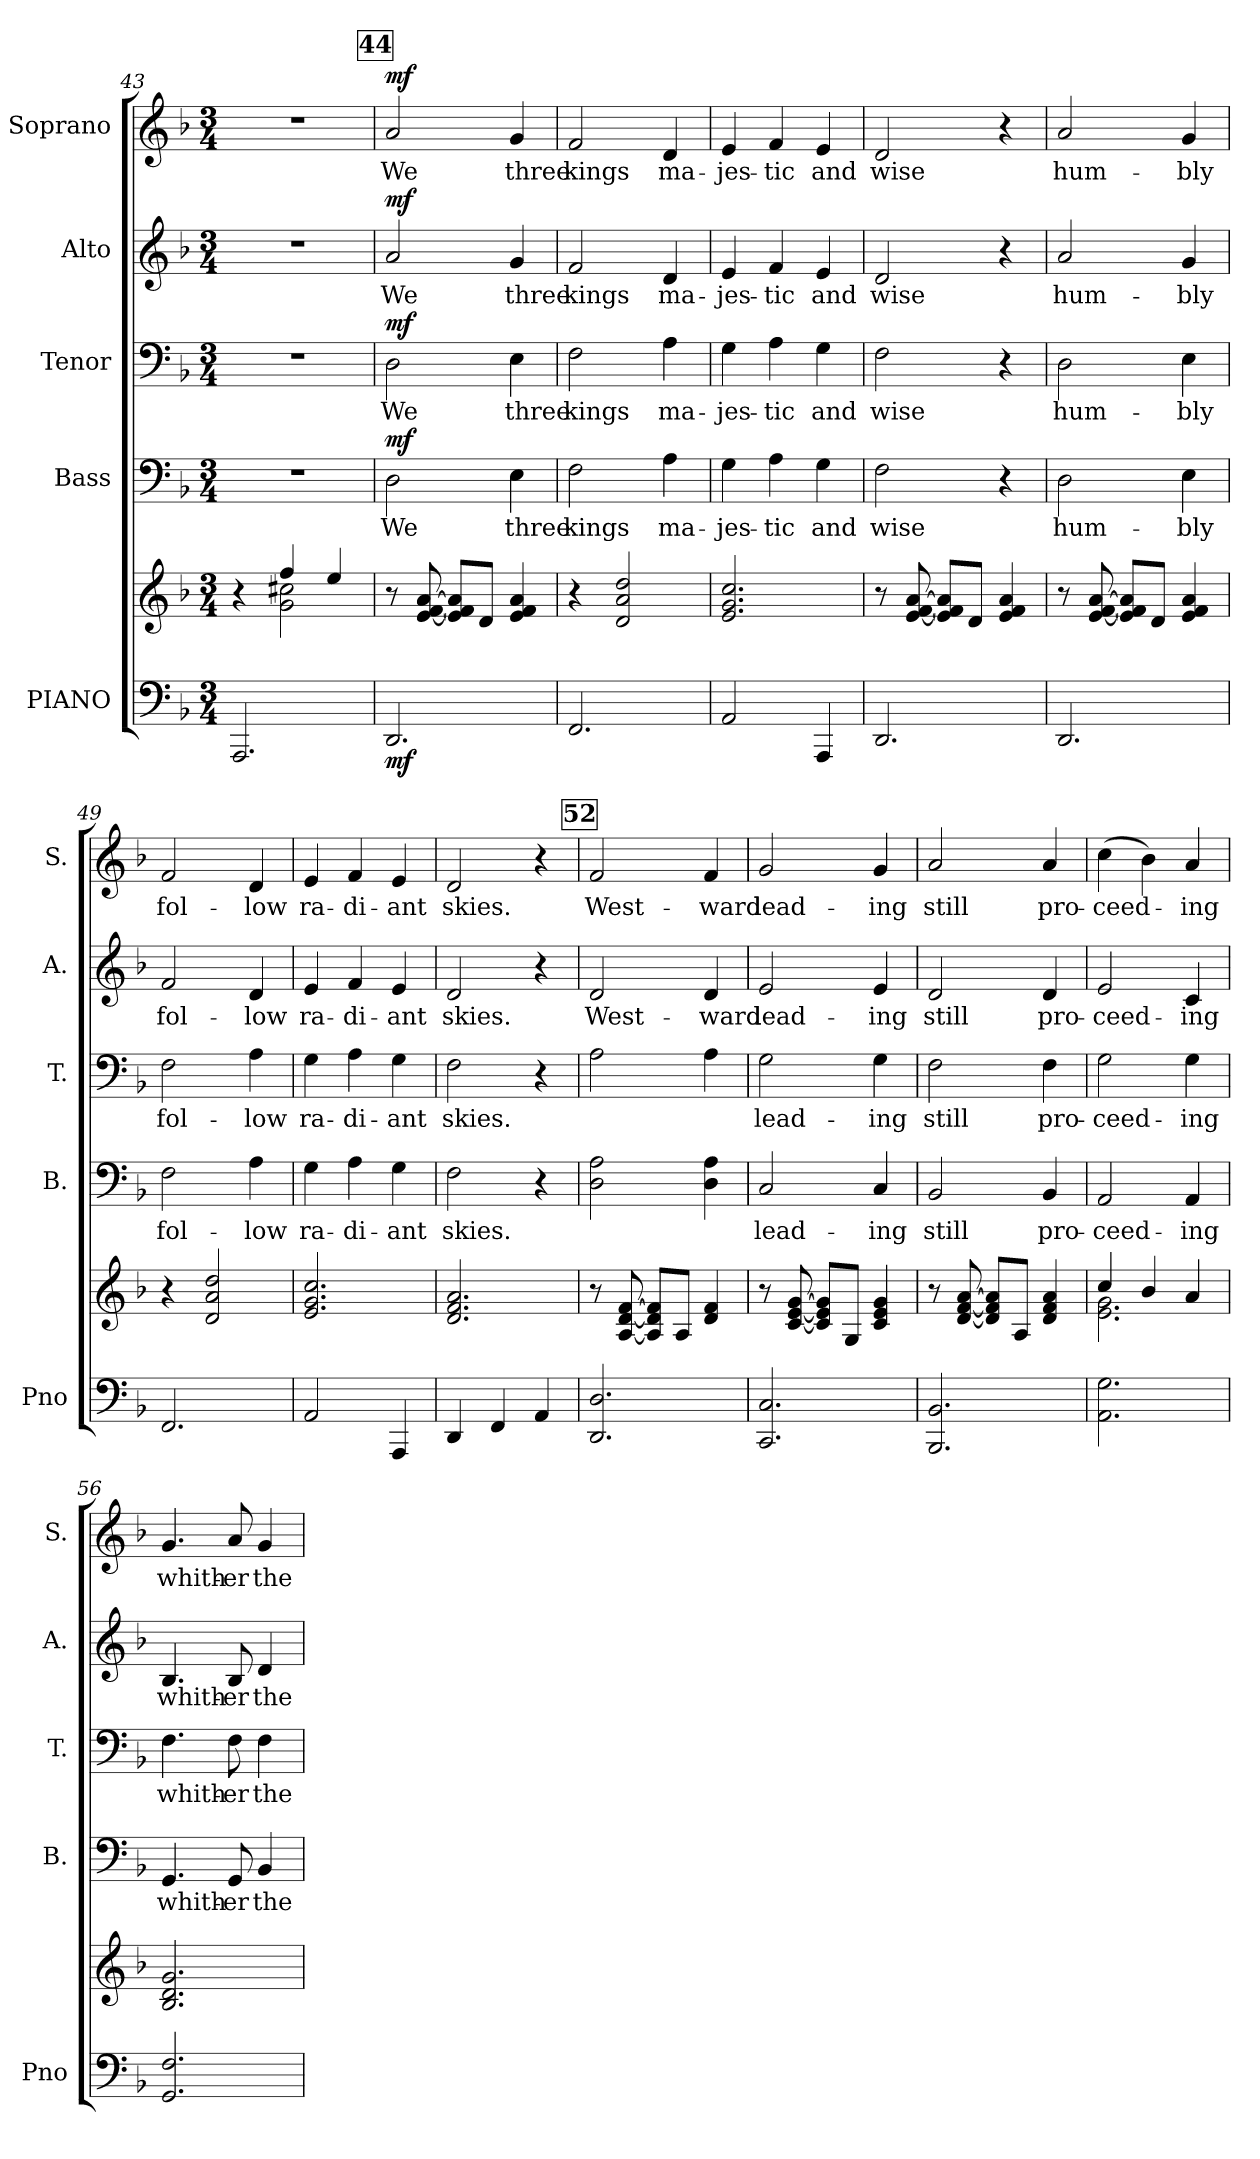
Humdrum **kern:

**kern	**kern	**dynam	**kern	**text	**dynam	**kern	**text	**dynam	**kern	**text	**dynam	**kern	**text	**dynam
*part5	*part5	*part5	*part4	*part4	*part4	*part3	*part3	*part3	*part2	*part2	*part2	*part1	*part1	*part1
*staff6	*staff5	*staff5/6	*staff4	*staff4	*staff4	*staff3	*staff3	*staff3	*staff2	*staff2	*staff2	*staff1	*staff1	*staff1
*I"PIANO	*	*	*I"Bass	*	*	*I"Tenor	*	*	*I"Alto	*	*	*I"Soprano	*	*
*I'Pno	*	*	*I'B.	*	*	*I'T.	*	*	*I'A.	*	*	*I'S.	*	*
*clefF4	*clefG2	*	*clefF4	*	*	*clefF4	*	*	*clefG2	*	*	*clefG2	*	*
*k[b-]	*k[b-]	*	*k[b-]	*	*	*k[b-]	*	*	*k[b-]	*	*	*k[b-]	*	*
*M3/4	*M3/4	*	*M3/4	*	*	*M3/4	*	*	*M3/4	*	*	*M3/4	*	*
=43	=43	=43	=43	=43	=43	=43	=43	=43	=43	=43	=43	=43	=43	=43
*	*^	*	*	*	*	*	*	*	*	*	*	*	*	*
2.AAA/	4r	4ryy	.	2.r	.	.	2.r	.	.	2.r	.	.	2.r	.	.
.	4ff/	2g\ 2cc#X\	.	.	.	.	.	.	.	.	.	.	.	.	.
.	4ee/	.	.	.	.	.	.	.	.	.	.	.	.	.	.
*	*v	*v	*	*	*	*	*	*	*	*	*	*	*	*	*
!!LO:LB:g=z
!!LO:REH:place=s1:a:B:cj:fs=14:t=44
=44	=44	=44	=44	=44	=44	=44	=44	=44	=44	=44	=44	=44	=44	=44
!	!	!LO:DY:b=2	!	!LO:LY:b	!LO:DY:a	!	!LO:LY:b	!LO:DY:a	!	!LO:LY:b	!LO:DY:a	!	!LO:LY:b	!LO:DY:a
2.DD/	8r	mf	2D\	We	mf	2D\	We	mf	2a/	We	mf	2a/	We	mf
.	[8e/ [8f/ [8a/	.	.	.	.	.	.	.	.	.	.	.	.	.
.	8e/] 8f/] 8a/]L	.	.	.	.	.	.	.	.	.	.	.	.	.
.	8d/J	.	.	.	.	.	.	.	.	.	.	.	.	.
!	!	!	!	!LO:LY:b	!	!	!LO:LY:b	!	!	!LO:LY:b	!	!	!LO:LY:b	!
.	4e/ 4f/ 4a/	.	4E\	three	.	4E\	three	.	4g/	three	.	4g/	three	.
=45	=45	=45	=45	=45	=45	=45	=45	=45	=45	=45	=45	=45	=45	=45
!	!	!	!	!LO:LY:b	!	!	!LO:LY:b	!	!	!LO:LY:b	!	!	!LO:LY:b	!
2.FF/	4r	.	2F\	kings	.	2F\	kings	.	2f/	kings	.	2f/	kings	.
.	2d/ 2a/ 2dd/	.	.	.	.	.	.	.	.	.	.	.	.	.
!	!	!	!	!LO:LY:b	!	!	!LO:LY:b	!	!	!LO:LY:b	!	!	!LO:LY:b	!
.	.	.	4A\	ma-	.	4A\	ma-	.	4d/	ma-	.	4d/	ma-	.
=46	=46	=46	=46	=46	=46	=46	=46	=46	=46	=46	=46	=46	=46	=46
!	!	!	!	!LO:LY:b	!	!	!LO:LY:b	!	!	!LO:LY:b	!	!	!LO:LY:b	!
2AA/	2.e/ 2.g/ 2.cc/	.	4G\	-jes-	.	4G\	-jes-	.	4e/	-jes-	.	4e/	-jes-	.
!	!	!	!	!LO:LY:b	!	!	!LO:LY:b	!	!	!LO:LY:b	!	!	!LO:LY:b	!
.	.	.	4A\	-tic	.	4A\	-tic	.	4f/	-tic	.	4f/	-tic	.
!	!	!	!	!LO:LY:b	!	!	!LO:LY:b	!	!	!LO:LY:b	!	!	!LO:LY:b	!
4AAA/	.	.	4G\	and	.	4G\	and	.	4e/	and	.	4e/	and	.
=47	=47	=47	=47	=47	=47	=47	=47	=47	=47	=47	=47	=47	=47	=47
!	!	!	!	!LO:LY:b	!	!	!LO:LY:b	!	!	!LO:LY:b	!	!	!LO:LY:b	!
2.DD/	8r	.	2F\	wise	.	2F\	wise	.	2d/	wise	.	2d/	wise	.
.	[8e/ [8f/ [8a/	.	.	.	.	.	.	.	.	.	.	.	.	.
.	8e/] 8f/] 8a/]L	.	.	.	.	.	.	.	.	.	.	.	.	.
.	8d/J	.	.	.	.	.	.	.	.	.	.	.	.	.
.	4e/ 4f/ 4a/	.	4r	.	.	4r	.	.	4r	.	.	4r	.	.
=48	=48	=48	=48	=48	=48	=48	=48	=48	=48	=48	=48	=48	=48	=48
!	!	!	!	!LO:LY:b	!	!	!LO:LY:b	!	!	!LO:LY:b	!	!	!LO:LY:b	!
2.DD/	8r	.	2D\	hum-	.	2D\	hum-	.	2a/	hum-	.	2a/	hum-	.
.	[8e/ [8f/ [8a/	.	.	.	.	.	.	.	.	.	.	.	.	.
.	8e/] 8f/] 8a/]L	.	.	.	.	.	.	.	.	.	.	.	.	.
.	8d/J	.	.	.	.	.	.	.	.	.	.	.	.	.
!	!	!	!	!LO:LY:b	!	!	!LO:LY:b	!	!	!LO:LY:b	!	!	!LO:LY:b	!
.	4e/ 4f/ 4a/	.	4E\	-bly	.	4E\	-bly	.	4g/	-bly	.	4g/	-bly	.
=49	=49	=49	=49	=49	=49	=49	=49	=49	=49	=49	=49	=49	=49	=49
!	!	!	!	!LO:LY:b	!	!	!LO:LY:b	!	!	!LO:LY:b	!	!	!LO:LY:b	!
2.FF/	4r	.	2F\	fol-	.	2F\	fol-	.	2f/	fol-	.	2f/	fol-	.
.	2d/ 2a/ 2dd/	.	.	.	.	.	.	.	.	.	.	.	.	.
!	!	!	!	!LO:LY:b	!	!	!LO:LY:b	!	!	!LO:LY:b	!	!	!LO:LY:b	!
.	.	.	4A\	-low	.	4A\	-low	.	4d/	-low	.	4d/	-low	.
=50	=50	=50	=50	=50	=50	=50	=50	=50	=50	=50	=50	=50	=50	=50
!	!	!	!	!LO:LY:b	!	!	!LO:LY:b	!	!	!LO:LY:b	!	!	!LO:LY:b	!
2AA/	2.e/ 2.g/ 2.cc/	.	4G\	ra-	.	4G\	ra-	.	4e/	ra-	.	4e/	ra-	.
!	!	!	!	!LO:LY:b	!	!	!LO:LY:b	!	!	!LO:LY:b	!	!	!LO:LY:b	!
.	.	.	4A\	-di-	.	4A\	-di-	.	4f/	-di-	.	4f/	-di-	.
!	!	!	!	!LO:LY:b	!	!	!LO:LY:b	!	!	!LO:LY:b	!	!	!LO:LY:b	!
4AAA/	.	.	4G\	-ant	.	4G\	-ant	.	4e/	-ant	.	4e/	-ant	.
!!LO:PB:g=z
=51	=51	=51	=51	=51	=51	=51	=51	=51	=51	=51	=51	=51	=51	=51
!	!	!	!	!LO:LY:b	!	!	!LO:LY:b	!	!	!LO:LY:b	!	!	!LO:LY:b	!
4DD/	2.d/ 2.f/ 2.a/	.	2F\	skies.	.	2F\	skies.	.	2d/	skies.	.	2d/	skies.	.
4FF/	.	.	.	.	.	.	.	.	.	.	.	.	.	.
4AA/	.	.	4r	.	.	4r	.	.	4r	.	.	4r	.	.
!!LO:REH:place=s1:a:B:cj:fs=14:t=52
=52	=52	=52	=52	=52	=52	=52	=52	=52	=52	=52	=52	=52	=52	=52
!	!	!	!	!	!	!	!	!	!	!LO:LY:b	!	!	!LO:LY:b	!
2.DD/ 2.D/	8r	.	2D\ 2A\	.	.	2A\	.	.	2d/	West-	.	2f/	West-	.
.	[8A/ [8d/ [8f/	.	.	.	.	.	.	.	.	.	.	.	.	.
.	8A/] 8d/] 8f/]L	.	.	.	.	.	.	.	.	.	.	.	.	.
.	8A/J	.	.	.	.	.	.	.	.	.	.	.	.	.
!	!	!	!	!	!	!	!	!	!	!LO:LY:b	!	!	!LO:LY:b	!
.	4d/ 4f/	.	4D\ 4A\	.	.	4A\	.	.	4d/	-ward	.	4f/	-ward	.
=53	=53	=53	=53	=53	=53	=53	=53	=53	=53	=53	=53	=53	=53	=53
!	!	!	!	!LO:LY:b	!	!	!LO:LY:b	!	!	!LO:LY:b	!	!	!LO:LY:b	!
2.CC/ 2.C/	8r	.	2C/	lead-	.	2G\	lead-	.	2e/	lead-	.	2g/	lead-	.
.	[8c/ [8e/ [8g/	.	.	.	.	.	.	.	.	.	.	.	.	.
.	8c/] 8e/] 8g/]L	.	.	.	.	.	.	.	.	.	.	.	.	.
.	8G/J	.	.	.	.	.	.	.	.	.	.	.	.	.
!	!	!	!	!LO:LY:b	!	!	!LO:LY:b	!	!	!LO:LY:b	!	!	!LO:LY:b	!
.	4c/ 4e/ 4g/	.	4C/	-ing	.	4G\	-ing	.	4e/	-ing	.	4g/	-ing	.
=54	=54	=54	=54	=54	=54	=54	=54	=54	=54	=54	=54	=54	=54	=54
!	!	!	!	!LO:LY:b	!	!	!LO:LY:b	!	!	!LO:LY:b	!	!	!LO:LY:b	!
2.BBB-/ 2.BB-/	8r	.	2BB-/	still	.	2F\	still	.	2d/	still	.	2a/	still	.
.	[8d/ [8f/ [8a/	.	.	.	.	.	.	.	.	.	.	.	.	.
.	8d/] 8f/] 8a/]L	.	.	.	.	.	.	.	.	.	.	.	.	.
.	8A/J	.	.	.	.	.	.	.	.	.	.	.	.	.
!	!	!	!	!LO:LY:b	!	!	!LO:LY:b	!	!	!LO:LY:b	!	!	!LO:LY:b	!
.	4d/ 4f/ 4a/	.	4BB-/	pro-	.	4F\	pro-	.	4d/	pro-	.	4a/	pro-	.
=55	=55	=55	=55	=55	=55	=55	=55	=55	=55	=55	=55	=55	=55	=55
*	*^	*	*	*	*	*	*	*	*	*	*	*	*	*
!	!	!	!	!	!LO:LY:b	!	!	!LO:LY:b	!	!	!LO:LY:b	!	!	!LO:LY:b	!
2.AA\ 2.G\	4cc/	2.e\ 2.g\	.	2AA/	-ceed-	.	2G\	-ceed-	.	2e/	-ceed-	.	(4cc\	-ceed-	.
.	4b-/	.	.	.	.	.	.	.	.	.	.	.	4b-\)	.	.
!	!	!	!	!	!LO:LY:b	!	!	!LO:LY:b	!	!	!LO:LY:b	!	!	!LO:LY:b	!
.	4a/	.	.	4AA/	-ing	.	4G\	-ing	.	4c/	-ing	.	4a/	-ing	.
*	*v	*v	*	*	*	*	*	*	*	*	*	*	*	*	*
=56	=56	=56	=56	=56	=56	=56	=56	=56	=56	=56	=56	=56	=56	=56
!	!	!	!	!LO:LY:b	!	!	!LO:LY:b	!	!	!LO:LY:b	!	!	!LO:LY:b	!
2.GG/ 2.F/	2.B-/ 2.d/ 2.g/	.	4.GG/	whith-	.	4.F\	whith-	.	4.B-/	whith-	.	4.g/	whith-	.
!	!	!	!	!LO:LY:b	!	!	!LO:LY:b	!	!	!LO:LY:b	!	!	!LO:LY:b	!
.	.	.	8GG/	-er	.	8F\	-er	.	8B-/	-er	.	8a/	-er	.
!	!	!	!	!LO:LY:b	!	!	!LO:LY:b	!	!	!LO:LY:b	!	!	!LO:LY:b	!
.	.	.	4BB-/	the	.	4F\	the	.	4d/	the	.	4g/	the	.
=	=	=	=	=	=	=	=	=	=	=	=	=	=	=
*-	*-	*-	*-	*-	*-	*-	*-	*-	*-	*-	*-	*-	*-	*-
